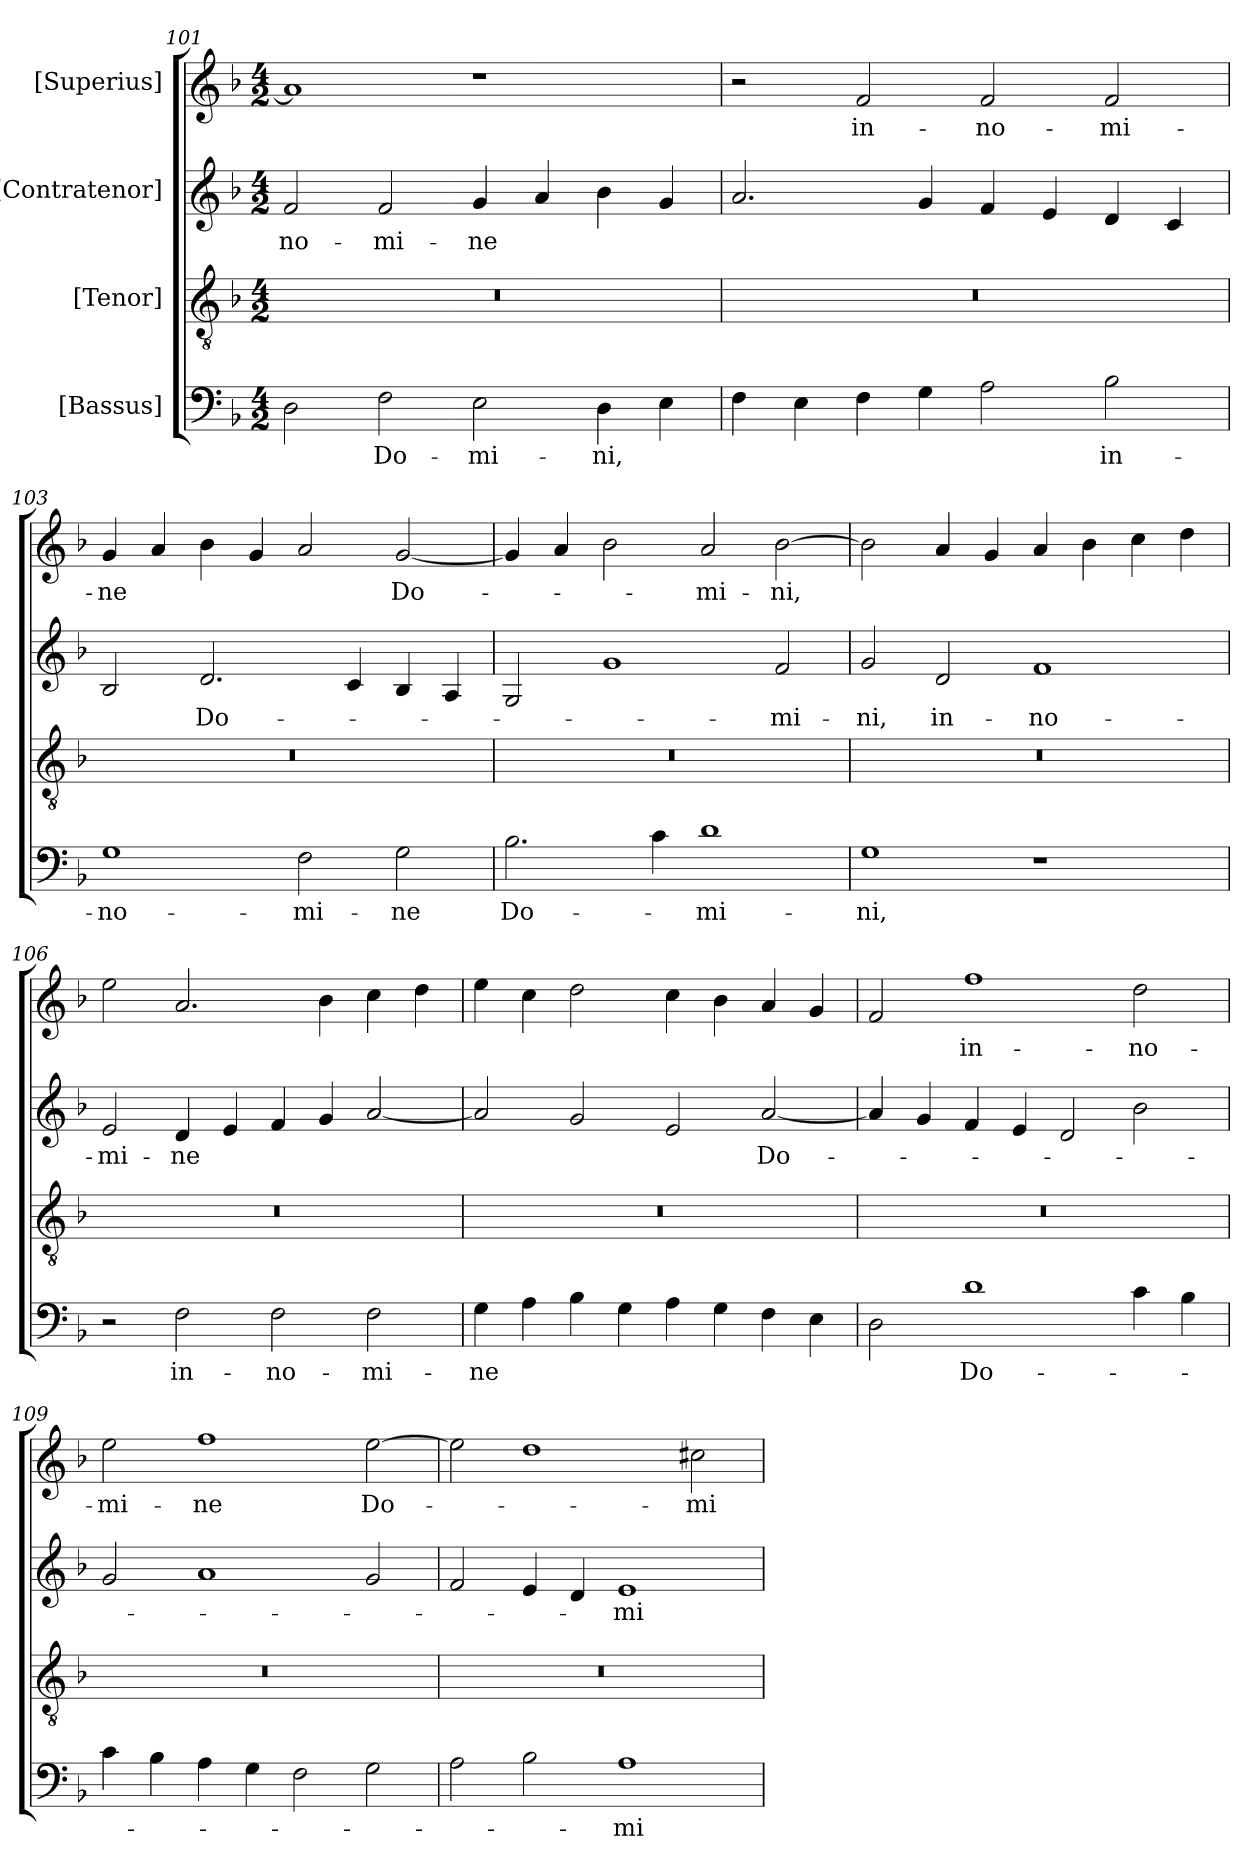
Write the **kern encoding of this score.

**kern	**text	**kern	**kern	**text	**kern	**text
*part4	*part4	*part3	*part2	*part2	*part1	*part1
*staff4	*staff4	*staff3	*staff2	*staff2	*staff1	*staff1
*I"[Bassus]	*	*I"[Tenor]	*I"[Contratenor]	*	*I"[Superius]	*
*clefF4	*	*clefGv2	*clefG2	*	*clefG2	*
*k[b-]	*	*k[b-]	*k[b-]	*	*k[b-]	*
*M4/2	*	*M4/2	*M4/2	*	*M4/2	*
=101	=101	=101	=101	=101	=101	=101
2D\	.	0r	2f/	no-	1a/]	.
2F\	Do-	.	2f/	-mi-	.	.
2E\	-mi-	.	4g/	-ne	1r	.
.	.	.	4a/	.	.	.
4D\	-ni,	.	4b-\	.	.	.
4E\	.	.	4g/	.	.	.
=102	=102	=102	=102	=102	=102	=102
4F\	.	0r	2.a/	.	2r	.
4E\	.	.	.	.	.	.
4F\	.	.	.	.	2f/	in-
4G\	.	.	4g/	.	.	.
2A\	.	.	4f/	.	2f/	no-
.	.	.	4e/	.	.	.
2B-\	in-	.	4d/	.	2f/	-mi-
.	.	.	4c/	.	.	.
=103	=103	=103	=103	=103	=103	=103
1G\	no-	0r	2B-/	.	4g/	-ne
.	.	.	.	.	4a/	.
.	.	.	2.d/	Do-	4b-\	.
.	.	.	.	.	4g/	.
2F\	-mi-	.	.	.	2a/	.
.	.	.	4c/	.	.	.
2G\	-ne	.	4B-/	.	[2g/	Do-
.	.	.	4A/	.	.	.
=104	=104	=104	=104	=104	=104	=104
2.B-\	Do-	0r	2G/	.	4g/]	.
.	.	.	.	.	4a/	.
.	.	.	1g/	.	2b-\	.
4c\	.	.	.	.	.	.
1d\	-mi-	.	.	.	2a/	-mi-
.	.	.	2f/	-mi-	[2b-\	-ni,
=105	=105	=105	=105	=105	=105	=105
1G\	-ni,	0r	2g/	-ni,	2b-\]	.
.	.	.	2d/	in-	4a/	.
.	.	.	.	.	4g/	.
1r	.	.	1f/	no-	4a/	.
.	.	.	.	.	4b-\	.
.	.	.	.	.	4cc\	.
.	.	.	.	.	4dd\	.
=106	=106	=106	=106	=106	=106	=106
2r	.	0r	2e/	-mi-	2ee\	.
2F\	in-	.	4d/	-ne	2.a/	.
.	.	.	4e/	.	.	.
2F\	no-	.	4f/	.	.	.
.	.	.	4g/	.	4b-\	.
2F\	-mi-	.	[2a/	.	4cc\	.
.	.	.	.	.	4dd\	.
=107	=107	=107	=107	=107	=107	=107
4G\	-ne	0r	2a/]	.	4ee\	.
4A\	.	.	.	.	4cc\	.
4B-\	.	.	2g/	.	2dd\	.
4G\	.	.	.	.	.	.
4A\	.	.	2e/	.	4cc\	.
4G\	.	.	.	.	4b-\	.
4F\	.	.	[2a/	Do-	4a/	.
4E\	.	.	.	.	4g/	.
=108	=108	=108	=108	=108	=108	=108
2D\	.	0r	4a/]	.	2f/	.
.	.	.	4g/	.	.	.
1d\	Do-	.	4f/	.	1ff\	in-
.	.	.	4e/	.	.	.
.	.	.	2d/	.	.	.
4c\	.	.	2b-\	.	2dd\	no-
4B-\	.	.	.	.	.	.
=109	=109	=109	=109	=109	=109	=109
4c\	.	0r	2g/	.	2ee\	-mi-
4B-\	.	.	.	.	.	.
4A\	.	.	1a/	.	1ff\	-ne
4G\	.	.	.	.	.	.
2F\	.	.	.	.	.	.
2G\	.	.	2g/	.	[2ee\	Do-
=110	=110	=110	=110	=110	=110	=110
2A\	.	0r	2f/	.	2ee\]	.
2B-\	.	.	4e/	.	1dd\	.
.	.	.	4d/	.	.	.
1A\	-mi-	.	1e/	-mi-	.	.
.	.	.	.	.	2cc#X\	-mi-
=	=	=	=	=	=	=
*-	*-	*-	*-	*-	*-	*-
